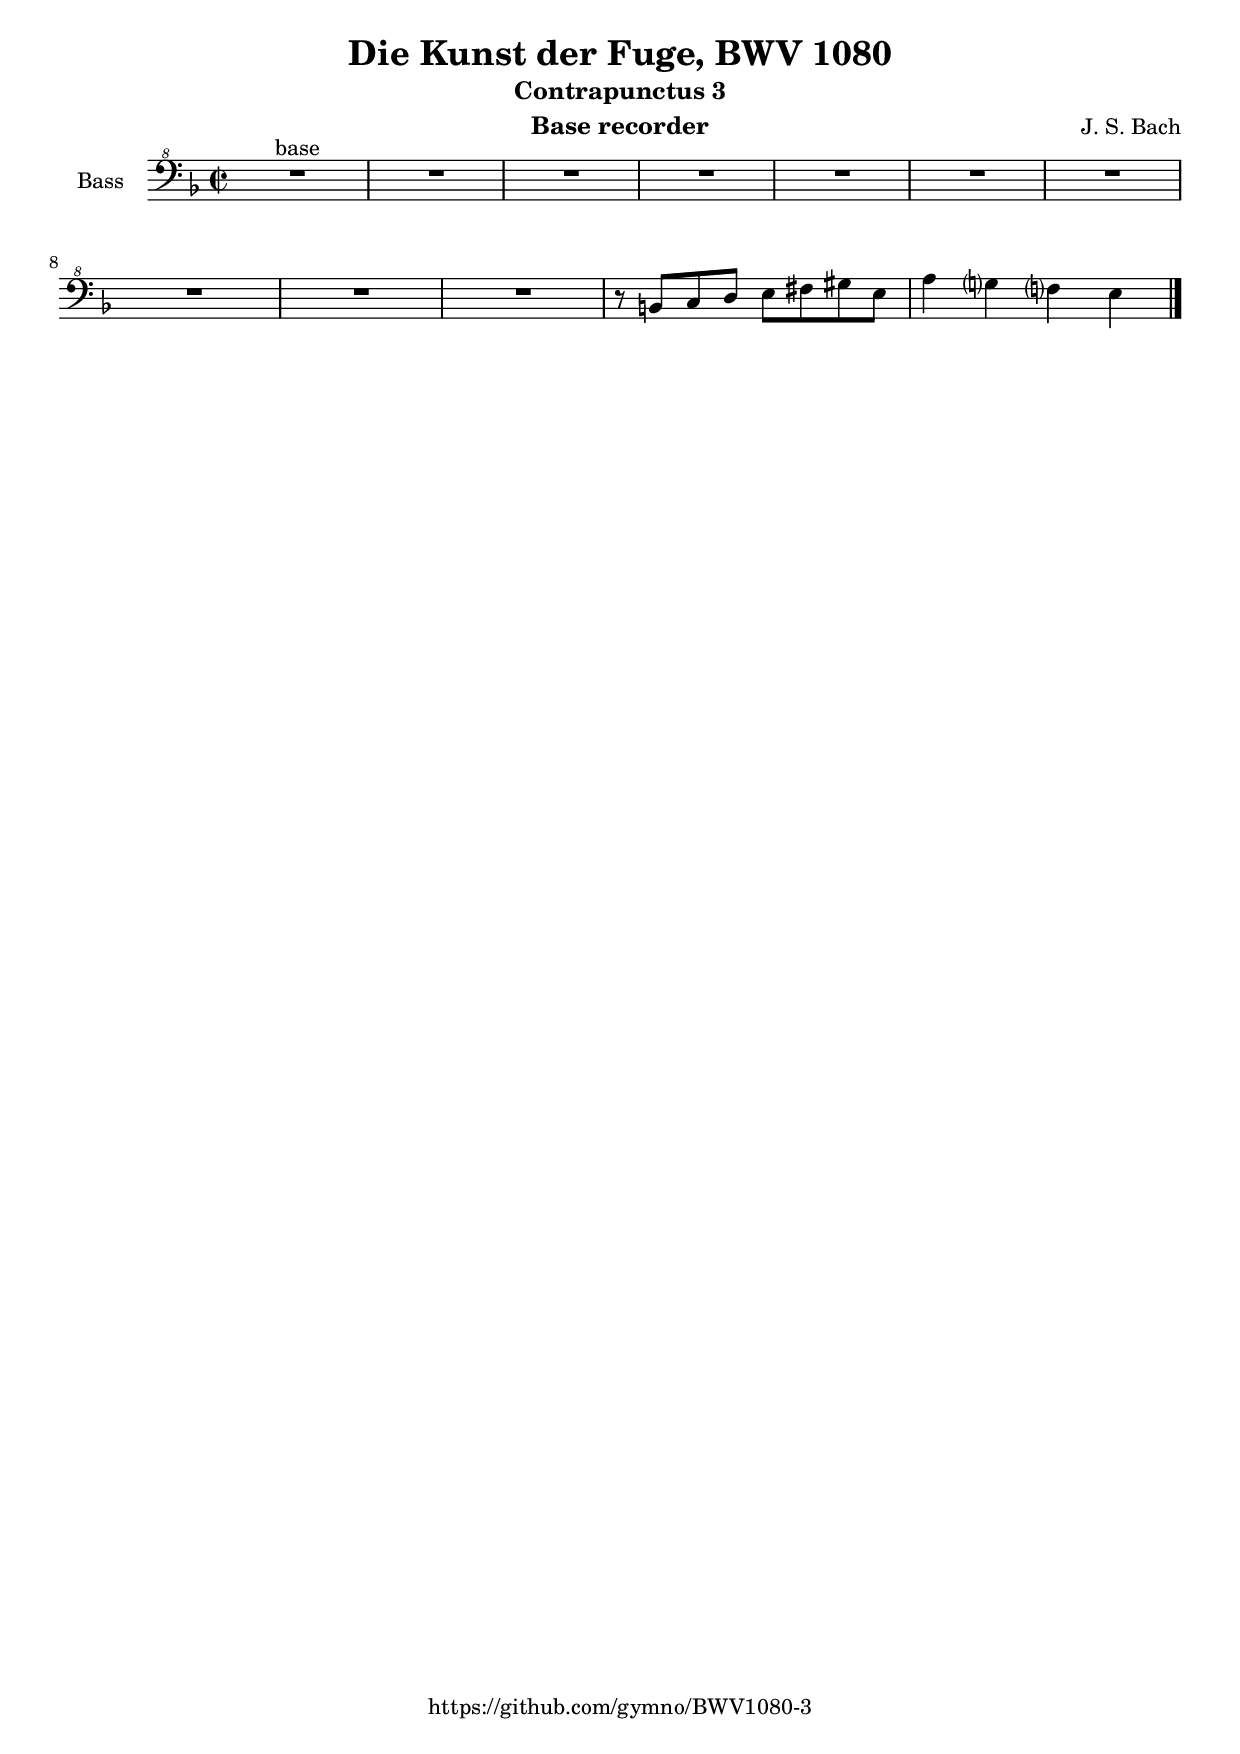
\version "2.20.0"
\version "2.21.2"

base=\new Voice { \relative c'{
  \set Staff.instrumentName=#"Bass"
  \set Staff.midiInstrument = #"recorder"
  \time 2/2
  \key d \minor
  \clef "bass^8"


%\set Score.skipTypesetting = ##t
  %%0
  R1*10^"base"|r8 b c d e fis gis e|a4 g? f? e|
\set Score.skipTypesetting = ##f
\bar "|." }}   %*********************************



 #(set-global-staff-size 19)

\book {
  \header{
    title = "Die Kunst der Fuge, BWV 1080"
    composer = "J. S. Bach"
    instrument = "Base recorder"
    subtitle = "Contrapunctus 3"
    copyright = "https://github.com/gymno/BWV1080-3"
  }


  \paper {
    oddHeaderMarkup = \markup \fill-line
    { 
      \unless \on-first-page \fromproperty #'header:instrument 
      \unless \on-first-page \fromproperty #'header:title 
      \if \should-print-page-number \fromproperty #'page:page-number-string    
    }
    evenHeaderMarkup = \oddHeaderMarkup
  }
  
  \score {
    \new StaffGroup \keepWithTag #'base \base
    \layout { 
      \context {
        \Score
        \override SpacingSpanner #'spacing-increment = #2
      }
    }
  }
}


